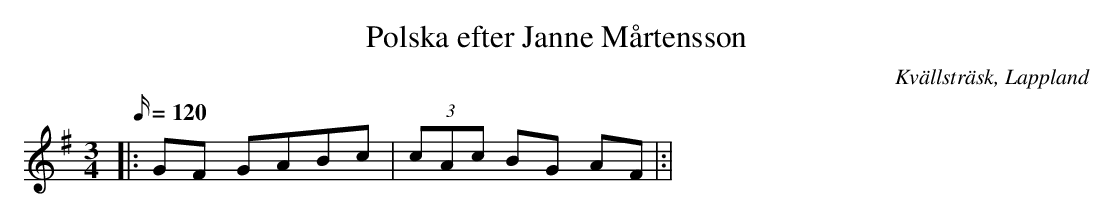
X:1
T:Polska efter Janne Mårtensson
O:Kvällsträsk, Lappland
M:3/4
L:1/16
Q:120
K:G
|:G2F2 G2A2B2c2 | (3c2A2c2 B2G2 A2F2 |:|
